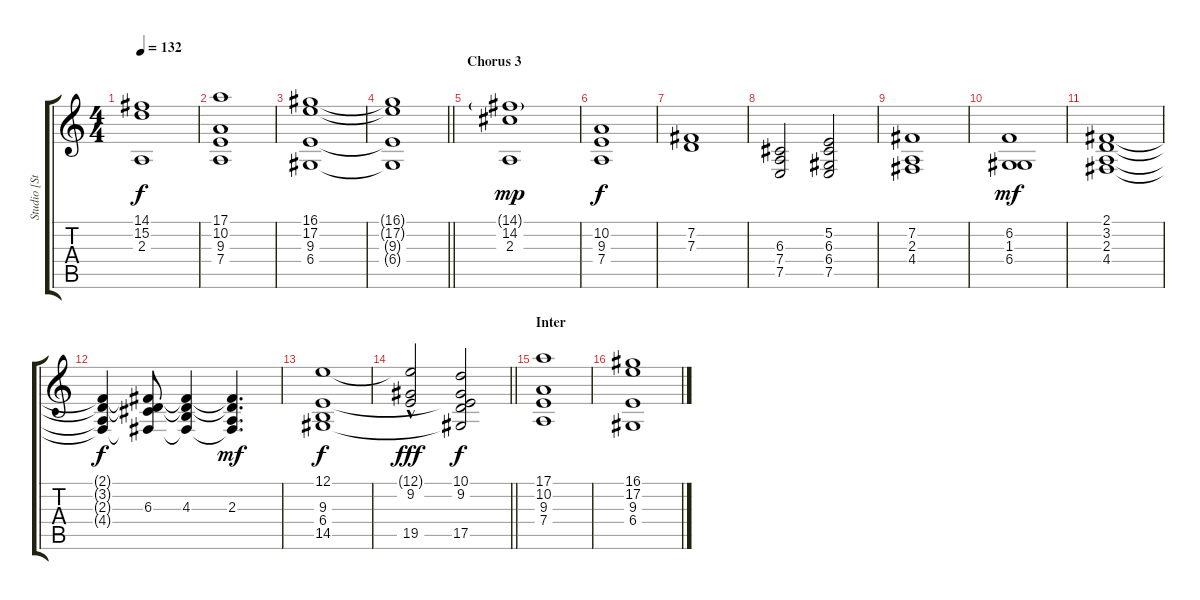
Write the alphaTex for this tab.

\track ("Studio [Strings/FX]" "Studio [St") {instrument stringensemble2}
\staff {score tabs}
\tuning (E4 B3 G3 D3 A2 E2) {hide}
\ts (4 4)
\tempo 132
\clef g2
\ks c
(14.1 15.2 2.3).1{dy f} |
(17.1 10.2 9.3 7.4).1 |
(16.1 17.2 9.3 6.4).1 |
\barLineRight lightlight
(16.1{t} 17.2{t} 9.3{t} 6.4{t}).1 |
\section ("" "Chorus 3")
(14.1{g} 14.2 2.3).1{dy mp} |
(10.2 9.3 7.4).1{dy f} |
(7.2 7.3).1 |
(6.3 7.4 7.5).2 (5.2 6.3 6.4 7.5).2 |
(7.2 2.3 4.4).1{instrument stringensemble1} |
(6.2 1.3 6.4).1{dy mf} |
(2.1 3.2 2.3 4.4).1 |
(2.1{t} 3.2{t} 2.3{t} 4.4{t}).4{dy f} (2.1{t} 3.2{t} 6.3 4.4{t}).8 (2.1{t} 3.2{t} 4.3 4.4{t}).4 (2.1{t} 3.2{t} 2.3 4.4{t}).4{d dy mf} |
(12.1 9.3 6.4 14.5).1{dy f} |
\barLineRight lightlight
(12.1{t} 9.2 19.5{hac}).2{dy fff volume 8} (10.1 9.2 9.3{t} 6.4{t} 17.5).2{dy f} |
\section ("" "Inter")
(17.1 10.2 9.3 7.4).1 |
(16.1 17.2 9.3 6.4).1
